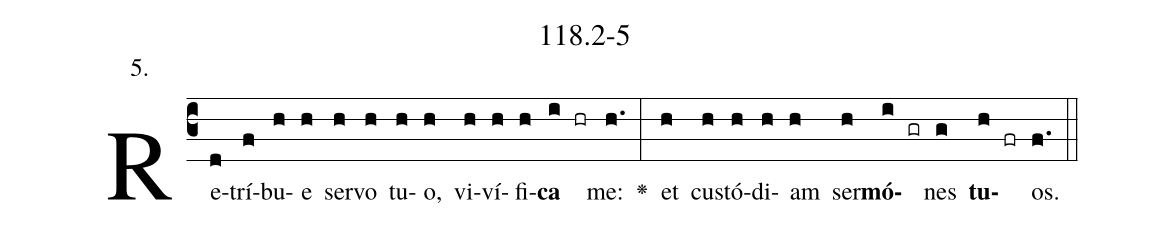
name: 118.2-5;
annotation: 5.;
%%
(c3)Re(d)trí(f)bu(h)e(h) ser(h)vo(h) tu(h)o,(h) vi(h)ví(h)fi(h)<b>ca</b>(i hr) me:(h.) <v>\greheightstar</v>(:) et(h) cus(h)tó(h)di(h)am(h) ser(h)<b>mó</b>(i gr)nes(g) <b>tu</b>(h fr)os.(f.) (::)


%E(h) u(h) o(i) u(g) a(h) e.(f.) (::)
